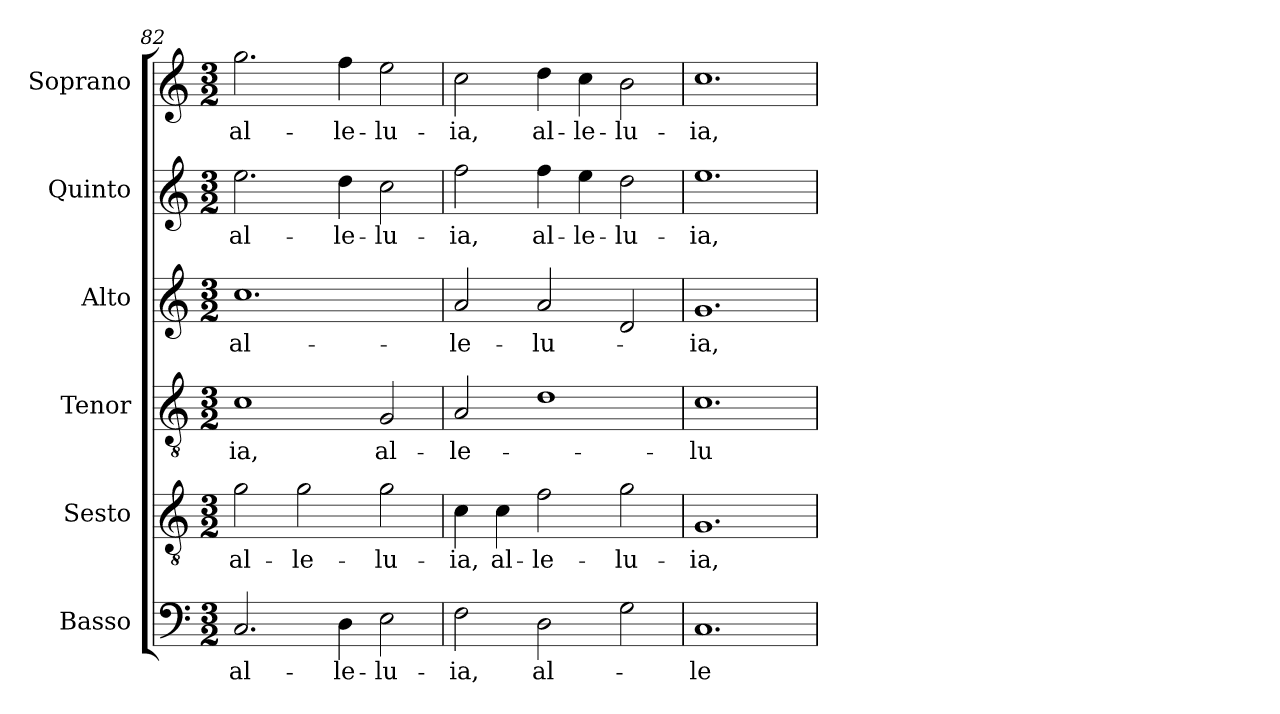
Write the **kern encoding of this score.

**kern	**text	**kern	**text	**kern	**text	**kern	**text	**kern	**text	**kern	**text
*part6	*part6	*part5	*part5	*part4	*part4	*part3	*part3	*part2	*part2	*part1	*part1
*staff6	*staff6	*staff5	*staff5	*staff4	*staff4	*staff3	*staff3	*staff2	*staff2	*staff1	*staff1
*I"Basso	*	*I"Sesto	*	*I"Tenor	*	*I"Alto	*	*I"Quinto	*	*I"Soprano	*
*I'B.	*	*I'Ss.	*	*I'T.	*	*I'A.	*	*I'Q.	*	*I'S.	*
*clefF4	*	*clefGv2	*	*clefGv2	*	*clefG2	*	*clefG2	*	*clefG2	*
*	*	*ITrd7c12	*	*ITrd7c12	*	*	*	*	*	*	*
*k[]	*	*k[]	*	*k[]	*	*k[]	*	*k[]	*	*k[]	*
*C:	*	*C:	*	*C:	*	*C:	*	*C:	*	*C:	*
*M3/2	*	*M3/2	*	*M3/2	*	*M3/2	*	*M3/2	*	*M3/2	*
=82	=82	=82	=82	=82	=82	=82	=82	=82	=82	=82	=82
!	!LO:LY:b:color=#000000	!	!	!	!	!	!	!	!	!	!
!	!	!	!LO:LY:b:color=#000000	!	!	!	!	!	!	!	!
!	!	!	!	!	!LO:LY:b:color=#000000	!	!	!	!	!	!
!	!	!	!	!	!	!	!LO:LY:b:color=#000000	!	!	!	!
!	!	!	!	!	!	!	!	!	!LO:LY:b:color=#000000	!	!
!	!	!	!	!	!	!	!	!	!	!	!LO:LY:b:color=#000000
2.Ci/	al-	2Gi\	al-	1Ci	-ia,	1.cci	al-	2.eei\	al-	2.ggi\	al-
!	!	!	!LO:LY:b:color=#000000	!	!	!	!	!	!	!	!
.	.	2Gi\	-le-	.	.	.	.	.	.	.	.
!	!LO:LY:b:color=#000000	!	!	!	!	!	!	!	!	!	!
!	!	!	!	!	!	!	!	!	!LO:LY:b:color=#000000	!	!
!	!	!	!	!	!	!	!	!	!	!	!LO:LY:b:color=#000000
4Di\	-le-	.	.	.	.	.	.	4ddi\	-le-	4ffi\	-le-
!	!LO:LY:b:color=#000000	!	!	!	!	!	!	!	!	!	!
!	!	!	!LO:LY:b:color=#000000	!	!	!	!	!	!	!	!
!	!	!	!	!	!LO:LY:b:color=#000000	!	!	!	!	!	!
!	!	!	!	!	!	!	!	!	!LO:LY:b:color=#000000	!	!
!	!	!	!	!	!	!	!	!	!	!	!LO:LY:b:color=#000000
2Ei\	-lu-	2Gi\	-lu-	2GGi/	al-	.	.	2cci\	-lu-	2eei\	-lu-
=83	=83	=83	=83	=83	=83	=83	=83	=83	=83	=83	=83
!	!LO:LY:b:color=#000000	!	!	!	!	!	!	!	!	!	!
!	!	!	!LO:LY:b:color=#000000	!	!	!	!	!	!	!	!
!	!	!	!	!	!LO:LY:b:color=#000000	!	!	!	!	!	!
!	!	!	!	!	!	!	!LO:LY:b:color=#000000	!	!	!	!
!	!	!	!	!	!	!	!	!	!LO:LY:b:color=#000000	!	!
!	!	!	!	!	!	!	!	!	!	!	!LO:LY:b:color=#000000
2Fi\	-ia,	4Ci\	-ia,	2AAi/	-le-	2ai/	-le-	2ffi\	-ia,	2cci\	-ia,
!	!	!	!LO:LY:b:color=#000000	!	!	!	!	!	!	!	!
.	.	4Ci\	al-	.	.	.	.	.	.	.	.
!	!LO:LY:b:color=#000000	!	!	!	!	!	!	!	!	!	!
!	!	!	!LO:LY:b:color=#000000	!	!	!	!	!	!	!	!
!	!	!	!	!	!	!	!LO:LY:b:color=#000000	!	!	!	!
!	!	!	!	!	!	!	!	!	!LO:LY:b:color=#000000	!	!
!	!	!	!	!	!	!	!	!	!	!	!LO:LY:b:color=#000000
2Di\	al-	2Fi\	-le-	1Di	.	2ai/	-lu-	4ffi\	al-	4ddi\	al-
!	!	!	!	!	!	!	!	!	!LO:LY:b:color=#000000	!	!
!	!	!	!	!	!	!	!	!	!	!	!LO:LY:b:color=#000000
.	.	.	.	.	.	.	.	4eei\	-le-	4cci\	-le-
!	!	!	!LO:LY:b:color=#000000	!	!	!	!	!	!	!	!
!	!	!	!	!	!	!	!	!	!LO:LY:b:color=#000000	!	!
!	!	!	!	!	!	!	!	!	!	!	!LO:LY:b:color=#000000
2Gi\	.	2Gi\	-lu-	.	.	2di/	.	2ddi\	-lu-	2bi\	-lu-
=84	=84	=84	=84	=84	=84	=84	=84	=84	=84	=84	=84
!	!LO:LY:b:color=#000000	!	!	!	!	!	!	!	!	!	!
!	!	!	!LO:LY:b:color=#000000	!	!	!	!	!	!	!	!
!	!	!	!	!	!LO:LY:b:color=#000000	!	!	!	!	!	!
!	!	!	!	!	!	!	!LO:LY:b:color=#000000	!	!	!	!
!	!	!	!	!	!	!	!	!	!LO:LY:b:color=#000000	!	!
!	!	!	!	!	!	!	!	!	!	!	!LO:LY:b:color=#000000
1.Ci	-le-	1.GGi	-ia,	1.Ci	-lu-	1.gi	-ia,	1.eei	-ia,	1.cci	-ia,
=	=	=	=	=	=	=	=	=	=	=	=
*-	*-	*-	*-	*-	*-	*-	*-	*-	*-	*-	*-
